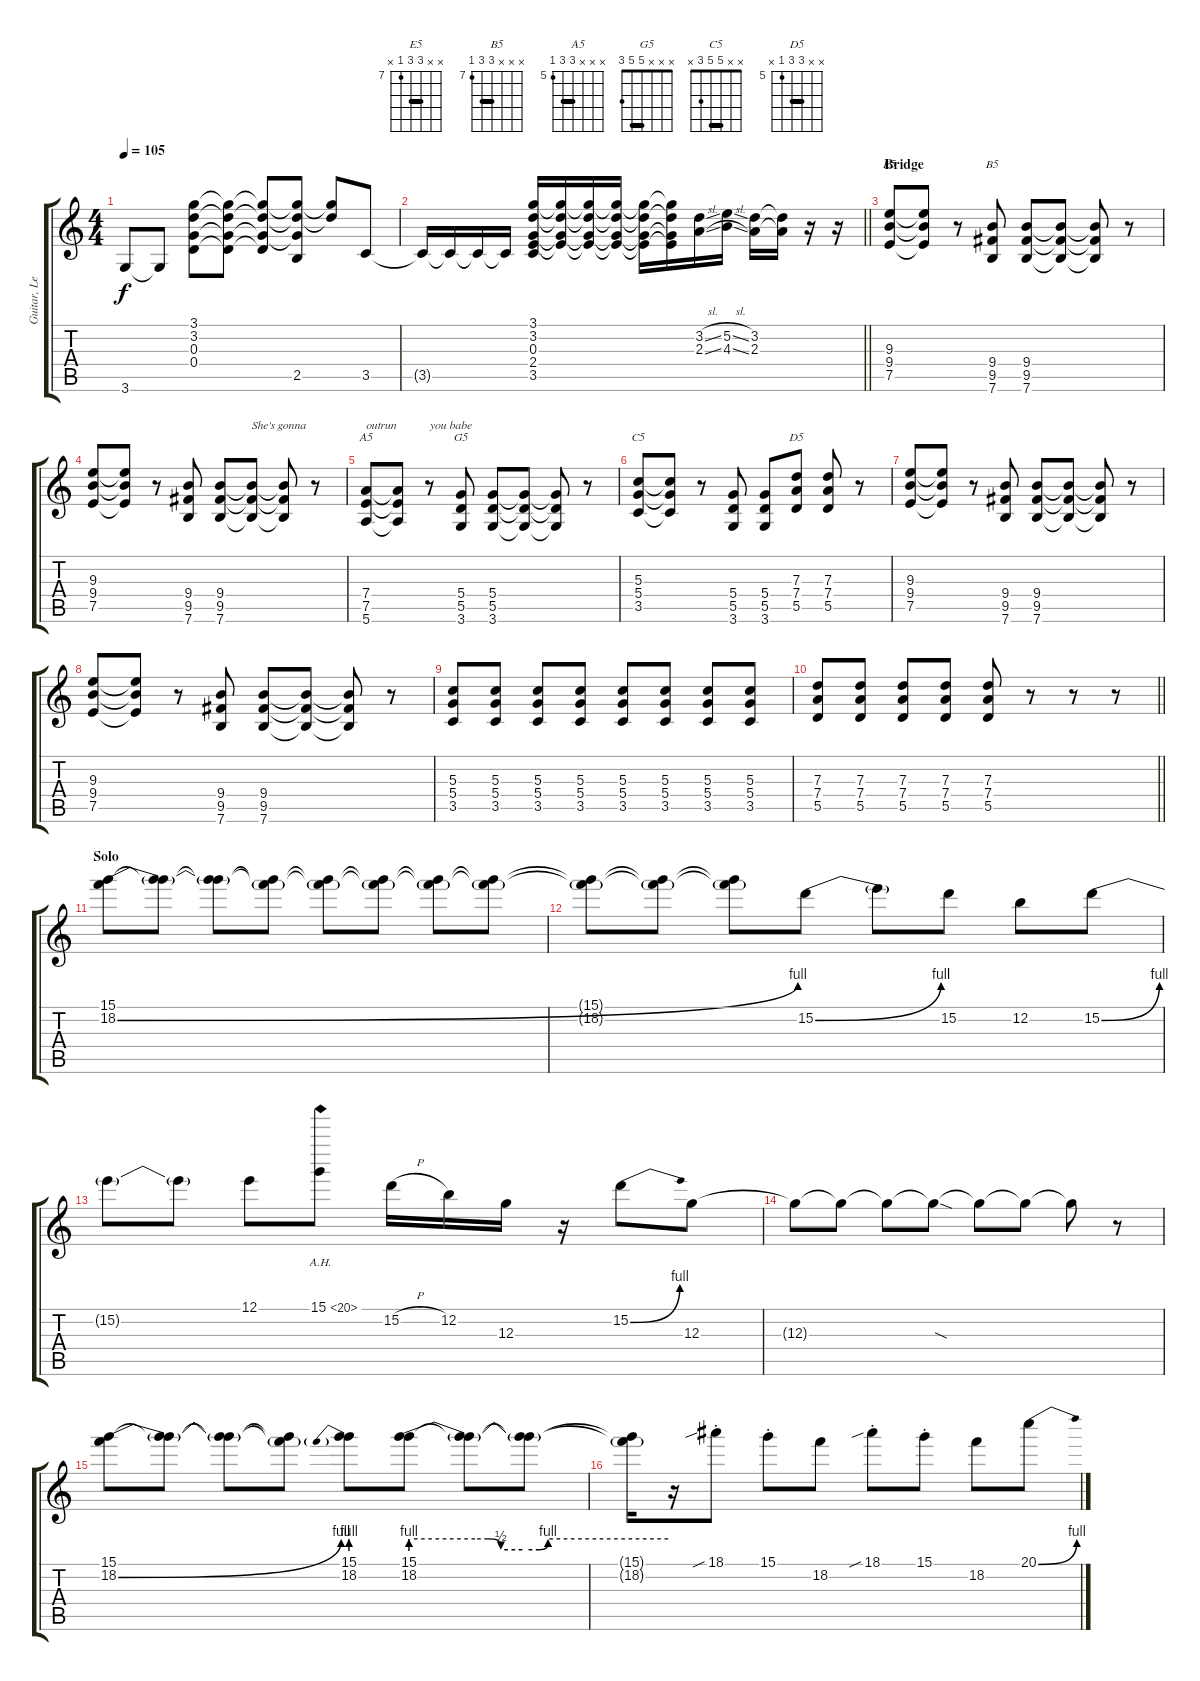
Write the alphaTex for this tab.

\track ("Guitar, Lead" "Guitar, Le") {instrument overdrivenguitar}
\staff {score tabs}
\tuning (E4 B3 G3 D3 A2 E2) {hide}
\chord ("E5" x x 9 9 7 x) {firstfret 7 barre 9}
\chord ("B5" x x x 9 9 7) {firstfret 7 barre 9}
\chord ("A5" x x x 7 7 5) {firstfret 5 barre 7}
\chord ("G5" x x x 5 5 3) {barre 5}
\chord ("C5" x x 5 5 3 x) {barre 5}
\chord ("D5" x x 7 7 5 x) {firstfret 5 barre 7}
\ts (4 4)
\tempo 105
\clef g2
\ks c
3.6.8{dy f} 3.6{t}.8 (3.1 3.2 0.3 0.4).8 (3.1{t} 3.2{t} 0.3{t} 0.4{t}).8 (3.1{t} 3.2{t} 0.3{t} 0.4{t}).8 (3.1{t} 3.2{t} 0.3{t} 2.5).8 (3.1{t} 3.2{t}).8 3.5.8 |
\barLineRight lightlight
3.5{t}.16 3.5{t}.16 3.5{t}.16 3.5{t}.16 (3.1 3.2 0.3 2.4 3.5).16 (3.1{t} 3.2{t} 0.3{t} 2.4{t}).16 (3.1{t} 3.2{t} 0.3{t} 2.4{t}).16 (3.1{t} 3.2{t} 0.3{t} 2.4{t}).16 (3.1{t} 3.2{t} 0.3{t} 2.4{t}).16 (3.1{t} 3.2{t} 0.3{t} 2.4{t}).16 (3.2{sl} 2.3{sl}).16 (5.2{sl} 4.3{sl}).16 (3.2 2.3).16 (3.2{t} 2.3{t}).16 r.16 r.16 |
\section ("" "Bridge")
(9.3 9.4 7.5).8{ch "E5"} (9.3{t} 9.4{t} 7.5{t}).8 r.8 (9.4 9.5 7.6).8{ch "B5"} (9.4 9.5 7.6).8 (9.4{t} 9.5{t} 7.6{t}).8 (9.4{t} 9.5{t} 7.6{t}).8 r.8 |
(9.3 9.4 7.5).8 (9.3{t} 9.4{t} 7.5{t}).8 r.8 (9.4 9.5 7.6).8 (9.4 9.5 7.6).8 (9.4{t} 9.5{t} 7.6{t}).8{txt "She's gonna"} (9.4{t} 9.5{t} 7.6{t}).8 r.8 |
(7.4 7.5 5.6).8{ch "A5" txt "outrun"} (7.4{t} 7.5{t} 5.6{t}).8 r.8{txt "you babe"} (5.4 5.5 3.6).8{ch "G5"} (5.4 5.5 3.6).8 (5.4{t} 5.5{t} 3.6{t}).8 (5.4{t} 5.5{t} 3.6{t}).8 r.8 |
(5.3 5.4 3.5).8{ch "C5"} (5.3{t} 5.4{t} 3.5{t}).8 r.8 (5.4 5.5 3.6).8 (5.4 5.5 3.6).8 (7.3 7.4 5.5).8{ch "D5"} (7.3 7.4 5.5).8 r.8 |
(9.3 9.4 7.5).8 (9.3{t} 9.4{t} 7.5{t}).8 r.8 (9.4 9.5 7.6).8 (9.4 9.5 7.6).8 (9.4{t} 9.5{t} 7.6{t}).8 (9.4{t} 9.5{t} 7.6{t}).8 r.8 |
(9.3 9.4 7.5).8 (9.3{t} 9.4{t} 7.5{t}).8 r.8 (9.4 9.5 7.6).8 (9.4 9.5 7.6).8 (9.4{t} 9.5{t} 7.6{t}).8 (9.4{t} 9.5{t} 7.6{t}).8 r.8 |
(5.3 5.4 3.5).8 (5.3 5.4 3.5).8 (5.3 5.4 3.5).8 (5.3 5.4 3.5).8 (5.3 5.4 3.5).8 (5.3 5.4 3.5).8 (5.3 5.4 3.5).8 (5.3 5.4 3.5).8 |
\barLineRight lightlight
(7.3 7.4 5.5).8 (7.3 7.4 5.5).8 (7.3 7.4 5.5).8 (7.3 7.4 5.5).8 (7.3 7.4 5.5).8 r.8 r.8 r.8 |
\section ("" "Solo")
(15.1 18.2{be (bend 0 0 60 4)}).8 (15.1{t} 18.2{t}).8 (15.1{t} 18.2{t}).8 (15.1{t} 18.2{t}).8 (15.1{t} 18.2{t}).8 (15.1{t} 18.2{t}).8 (15.1{t} 18.2{t}).8 (15.1{t} 18.2{t}).8 |
(15.1{t} 18.2{t}).8 (15.1{t} 18.2{t}).8 (15.1{t} 18.2{t}).8 15.2{be (bend 0 0 60 4)}.8 15.2{t}.8 15.2.8 12.2.8 15.2{be (bend 0 0 60 4)}.8 |
15.2{t}.8 15.2{t}.8 12.1.8 15.1{ah 5}.8 15.2{h}.16 12.2.16 12.3.16 r.16 15.2{be (bend 0 0 60 4)}.8 12.3.8 |
12.3{t}.8 12.3{t}.8 12.3{t}.8 12.3{sod t}.8 12.3{t}.8 12.3{t}.8 12.3{t}.8 r.8 |
(15.1 18.2{be (bend 0 0 60 4)}).8 (15.1{t} 18.2{t}).8 (15.1{t} 18.2{t}).8 (15.1{t} 18.2{t}).8 (15.1 18.2{be (prebend 0 4 60 4)}).8 (15.1 18.2{be (custom 0 4 15 4 18 4 21 2 26 2 30 2 32 4 60 4)}).8 (15.1{t} 18.2{t}).8 (15.1{t} 18.2{t}).8 |
(15.1{t} 18.2{t}).16 r.16 18.1{sib st}.8 15.1{st}.8 18.2.8 18.1{sib st}.8 15.1{st}.8 18.2.8 20.1{be (bend 0 0 60 4)}.8
